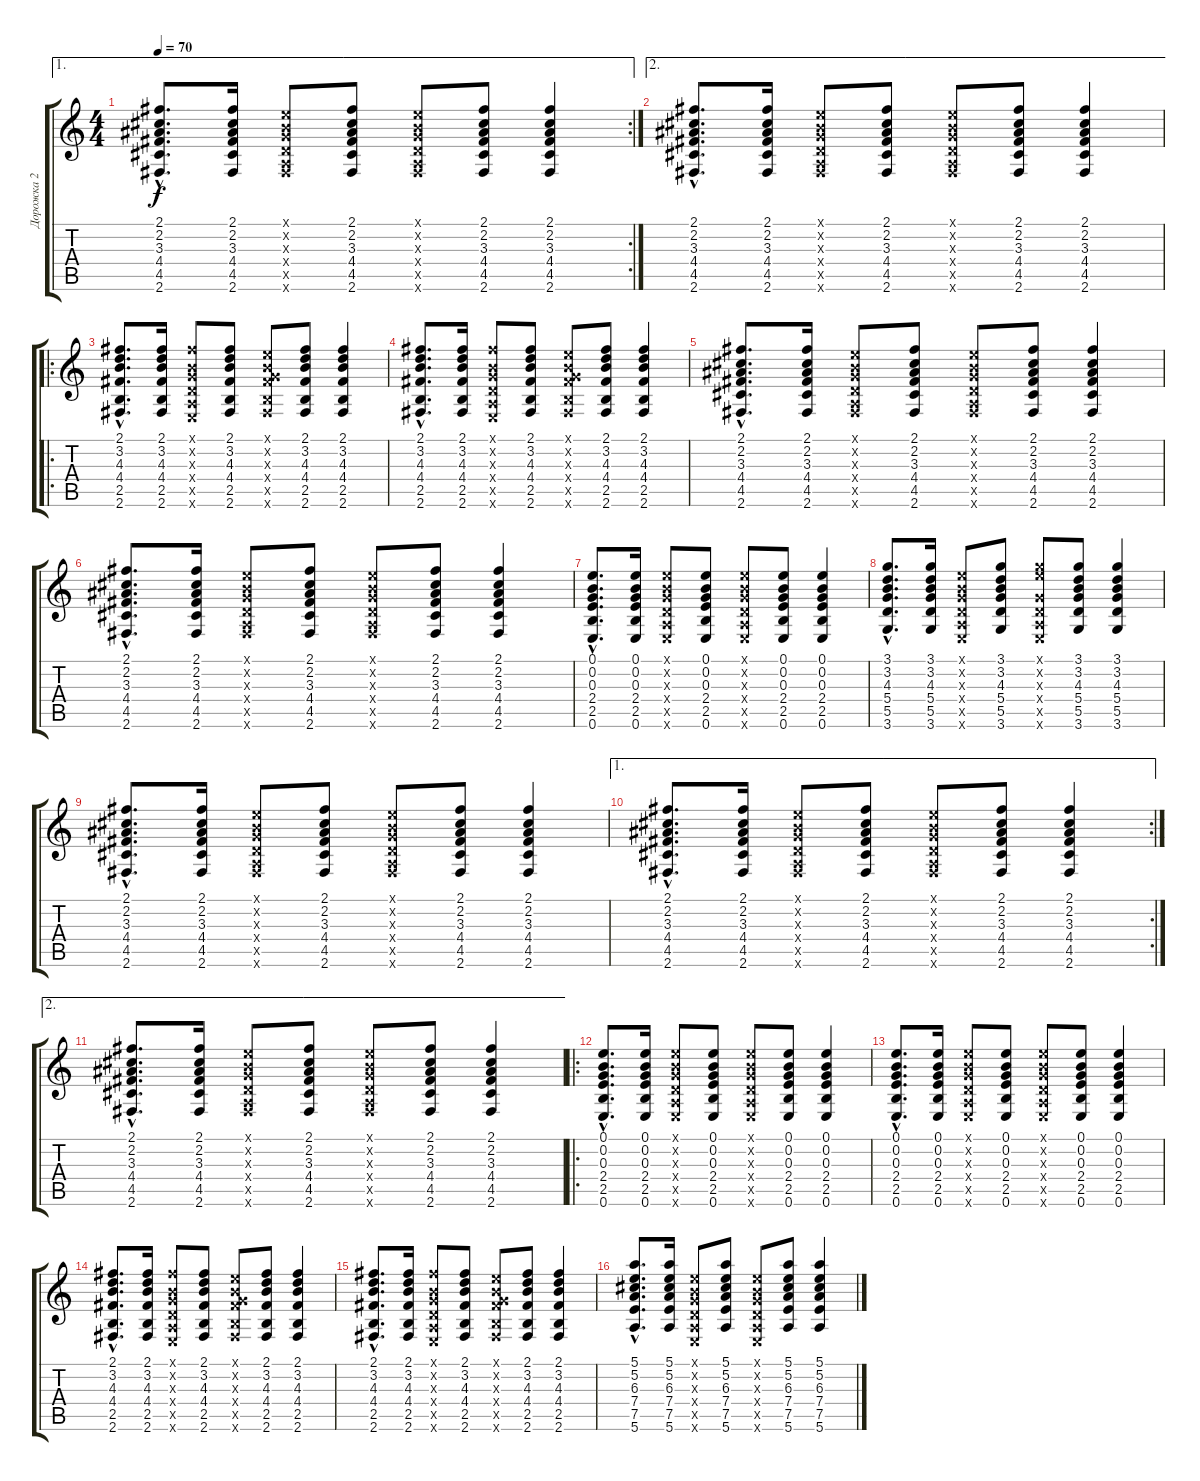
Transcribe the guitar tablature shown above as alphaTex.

\track ("Дорожка 2" "Дорожка 2") {instrument acousticguitarnylon}
\staff {score tabs}
\tuning (E4 B3 G3 D3 A2 E2) {hide}
\ae 1
\rc 2
\ts (4 4)
\tempo 70
\clef g2
\ks c
(2.1{hac} 2.2{hac} 3.3{hac} 4.4{hac} 4.5{hac} 2.6{hac}).8{d dy f} (2.1 2.2 3.3 4.4 4.5 2.6).16 (0.1{x} 0.2{x} 0.3{x} 0.4{x} 0.5{x} 2.6{x}).8 (2.1 2.2 3.3 4.4 4.5 2.6).8 (0.1{x} 0.2{x} 0.3{x} 0.4{x} 0.5{x} 2.6{x}).8 (2.1 2.2 3.3 4.4 4.5 2.6).8 (2.1 2.2 3.3 4.4 4.5 2.6).4 |
\ae 2
(2.1{hac} 2.2{hac} 3.3{hac} 4.4{hac} 4.5{hac} 2.6{hac}).8{d} (2.1 2.2 3.3 4.4 4.5 2.6).16 (0.1{x} 0.2{x} 0.3{x} 0.4{x} 0.5{x} 2.6{x}).8 (2.1 2.2 3.3 4.4 4.5 2.6).8 (0.1{x} 0.2{x} 0.3{x} 0.4{x} 0.5{x} 2.6{x}).8 (2.1 2.2 3.3 4.4 4.5 2.6).8 (2.1 2.2 3.3 4.4 4.5 2.6).4 |
\ro
(2.1{hac} 3.2{hac} 4.3{hac} 4.4{hac} 2.5{hac} 2.6{hac}).8{d} (2.1 3.2 4.3 4.4 2.5 2.6).16 (2.1{x} 0.2{x} 0.3{x} 0.4{x} 0.5{x} 0.6{x}).8 (2.1 3.2 4.3 4.4 2.5 2.6).8 (0.1{x} 0.2{x} 0.3{x} 4.4{x} 2.5{x} 2.6{x}).8 (2.1 3.2 4.3 4.4 2.5 2.6).8 (2.1 3.2 4.3 4.4 2.5 2.6).4 |
(2.1{hac} 3.2{hac} 4.3{hac} 4.4{hac} 2.5{hac} 2.6{hac}).8{d} (2.1 3.2 4.3 4.4 2.5 2.6).16 (2.1{x} 0.2{x} 0.3{x} 0.4{x} 0.5{x} 0.6{x}).8 (2.1 3.2 4.3 4.4 2.5 2.6).8 (0.1{x} 0.2{x} 0.3{x} 4.4{x} 2.5{x} 2.6{x}).8 (2.1 3.2 4.3 4.4 2.5 2.6).8 (2.1 3.2 4.3 4.4 2.5 2.6).4 |
(2.1{hac} 2.2{hac} 3.3{hac} 4.4{hac} 4.5{hac} 2.6{hac}).8{d} (2.1 2.2 3.3 4.4 4.5 2.6).16 (0.1{x} 0.2{x} 0.3{x} 0.4{x} 0.5{x} 2.6{x}).8 (2.1 2.2 3.3 4.4 4.5 2.6).8 (0.1{x} 0.2{x} 0.3{x} 0.4{x} 0.5{x} 2.6{x}).8 (2.1 2.2 3.3 4.4 4.5 2.6).8 (2.1 2.2 3.3 4.4 4.5 2.6).4 |
(2.1{hac} 2.2{hac} 3.3{hac} 4.4{hac} 4.5{hac} 2.6{hac}).8{d} (2.1 2.2 3.3 4.4 4.5 2.6).16 (0.1{x} 0.2{x} 0.3{x} 0.4{x} 0.5{x} 2.6{x}).8 (2.1 2.2 3.3 4.4 4.5 2.6).8 (0.1{x} 0.2{x} 0.3{x} 0.4{x} 0.5{x} 2.6{x}).8 (2.1 2.2 3.3 4.4 4.5 2.6).8 (2.1 2.2 3.3 4.4 4.5 2.6).4 |
(0.1{hac} 0.2{hac} 0.3{hac} 2.4{hac} 2.5{hac} 0.6{hac}).8{d} (0.1 0.2 0.3 2.4 2.5 0.6).16 (0.1{x} 0.2{x} 0.3{x} 0.4{x} 0.5{x} 0.6{x}).8 (0.1 0.2 0.3 2.4 2.5 0.6).8 (0.1{x} 0.2{x} 0.3{x} 0.4{x} 0.5{x} 0.6{x}).8 (0.1 0.2 0.3 2.4 2.5 0.6).8 (0.1 0.2 0.3 2.4 2.5 0.6).4 |
(3.1{hac} 3.2{hac} 4.3{hac} 5.4{hac} 5.5{hac} 3.6{hac}).8{d} (3.1 3.2 4.3 5.4 5.5 3.6).16 (0.1{x} 0.2{x} 0.3{x} 0.4{x} 0.5{x} 0.6{x}).8 (3.1 3.2 4.3 5.4 5.5 3.6).8 (3.1{x} 5.2{x} 0.3{x} 0.4{x} 0.5{x} 0.6{x}).8 (3.1 3.2 4.3 5.4 5.5 3.6).8 (3.1 3.2 4.3 5.4 5.5 3.6).4 |
(2.1{hac} 2.2{hac} 3.3{hac} 4.4{hac} 4.5{hac} 2.6{hac}).8{d} (2.1 2.2 3.3 4.4 4.5 2.6).16 (0.1{x} 0.2{x} 0.3{x} 0.4{x} 0.5{x} 2.6{x}).8 (2.1 2.2 3.3 4.4 4.5 2.6).8 (0.1{x} 0.2{x} 0.3{x} 0.4{x} 0.5{x} 2.6{x}).8 (2.1 2.2 3.3 4.4 4.5 2.6).8 (2.1 2.2 3.3 4.4 4.5 2.6).4 |
\ae 1
\rc 2
(2.1{hac} 2.2{hac} 3.3{hac} 4.4{hac} 4.5{hac} 2.6{hac}).8{d} (2.1 2.2 3.3 4.4 4.5 2.6).16 (0.1{x} 0.2{x} 0.3{x} 0.4{x} 0.5{x} 2.6{x}).8 (2.1 2.2 3.3 4.4 4.5 2.6).8 (0.1{x} 0.2{x} 0.3{x} 0.4{x} 0.5{x} 2.6{x}).8 (2.1 2.2 3.3 4.4 4.5 2.6).8 (2.1 2.2 3.3 4.4 4.5 2.6).4 |
\ae 2
(2.1{hac} 2.2{hac} 3.3{hac} 4.4{hac} 4.5{hac} 2.6{hac}).8{d} (2.1 2.2 3.3 4.4 4.5 2.6).16 (0.1{x} 0.2{x} 0.3{x} 0.4{x} 0.5{x} 2.6{x}).8 (2.1 2.2 3.3 4.4 4.5 2.6).8 (0.1{x} 0.2{x} 0.3{x} 0.4{x} 0.5{x} 2.6{x}).8 (2.1 2.2 3.3 4.4 4.5 2.6).8 (2.1 2.2 3.3 4.4 4.5 2.6).4 |
\ro
(0.1{hac} 0.2{hac} 0.3{hac} 2.4{hac} 2.5{hac} 0.6{hac}).8{d} (0.1 0.2 0.3 2.4 2.5 0.6).16 (0.1{x} 0.2{x} 0.3{x} 0.4{x} 0.5{x} 0.6{x}).8 (0.1 0.2 0.3 2.4 2.5 0.6).8 (0.1{x} 0.2{x} 0.3{x} 0.4{x} 0.5{x} 0.6{x}).8 (0.1 0.2 0.3 2.4 2.5 0.6).8 (0.1 0.2 0.3 2.4 2.5 0.6).4 |
(0.1{hac} 0.2{hac} 0.3{hac} 2.4{hac} 2.5{hac} 0.6{hac}).8{d} (0.1 0.2 0.3 2.4 2.5 0.6).16 (0.1{x} 0.2{x} 0.3{x} 0.4{x} 0.5{x} 0.6{x}).8 (0.1 0.2 0.3 2.4 2.5 0.6).8 (0.1{x} 0.2{x} 0.3{x} 0.4{x} 0.5{x} 0.6{x}).8 (0.1 0.2 0.3 2.4 2.5 0.6).8 (0.1 0.2 0.3 2.4 2.5 0.6).4 |
(2.1{hac} 3.2{hac} 4.3{hac} 4.4{hac} 2.5{hac} 2.6{hac}).8{d} (2.1 3.2 4.3 4.4 2.5 2.6).16 (2.1{x} 0.2{x} 0.3{x} 0.4{x} 0.5{x} 0.6{x}).8 (2.1 3.2 4.3 4.4 2.5 2.6).8 (0.1{x} 0.2{x} 0.3{x} 4.4{x} 2.5{x} 2.6{x}).8 (2.1 3.2 4.3 4.4 2.5 2.6).8 (2.1 3.2 4.3 4.4 2.5 2.6).4 |
(2.1{hac} 3.2{hac} 4.3{hac} 4.4{hac} 2.5{hac} 2.6{hac}).8{d} (2.1 3.2 4.3 4.4 2.5 2.6).16 (2.1{x} 0.2{x} 0.3{x} 0.4{x} 0.5{x} 0.6{x}).8 (2.1 3.2 4.3 4.4 2.5 2.6).8 (0.1{x} 0.2{x} 0.3{x} 4.4{x} 2.5{x} 2.6{x}).8 (2.1 3.2 4.3 4.4 2.5 2.6).8 (2.1 3.2 4.3 4.4 2.5 2.6).4 |
(5.1{hac} 5.2{hac} 6.3{hac} 7.4{hac} 7.5{hac} 5.6{hac}).8{d} (5.1 5.2 6.3 7.4 7.5 5.6).16 (0.1{x} 0.2{x} 0.3{x} 0.4{x} 0.5{x} 0.6{x}).8 (5.1 5.2 6.3 7.4 7.5 5.6).8 (0.1{x} 0.2{x} 0.3{x} 0.4{x} 0.5{x} 0.6{x}).8 (5.1 5.2 6.3 7.4 7.5 5.6).8 (5.1 5.2 6.3 7.4 7.5 5.6).4
